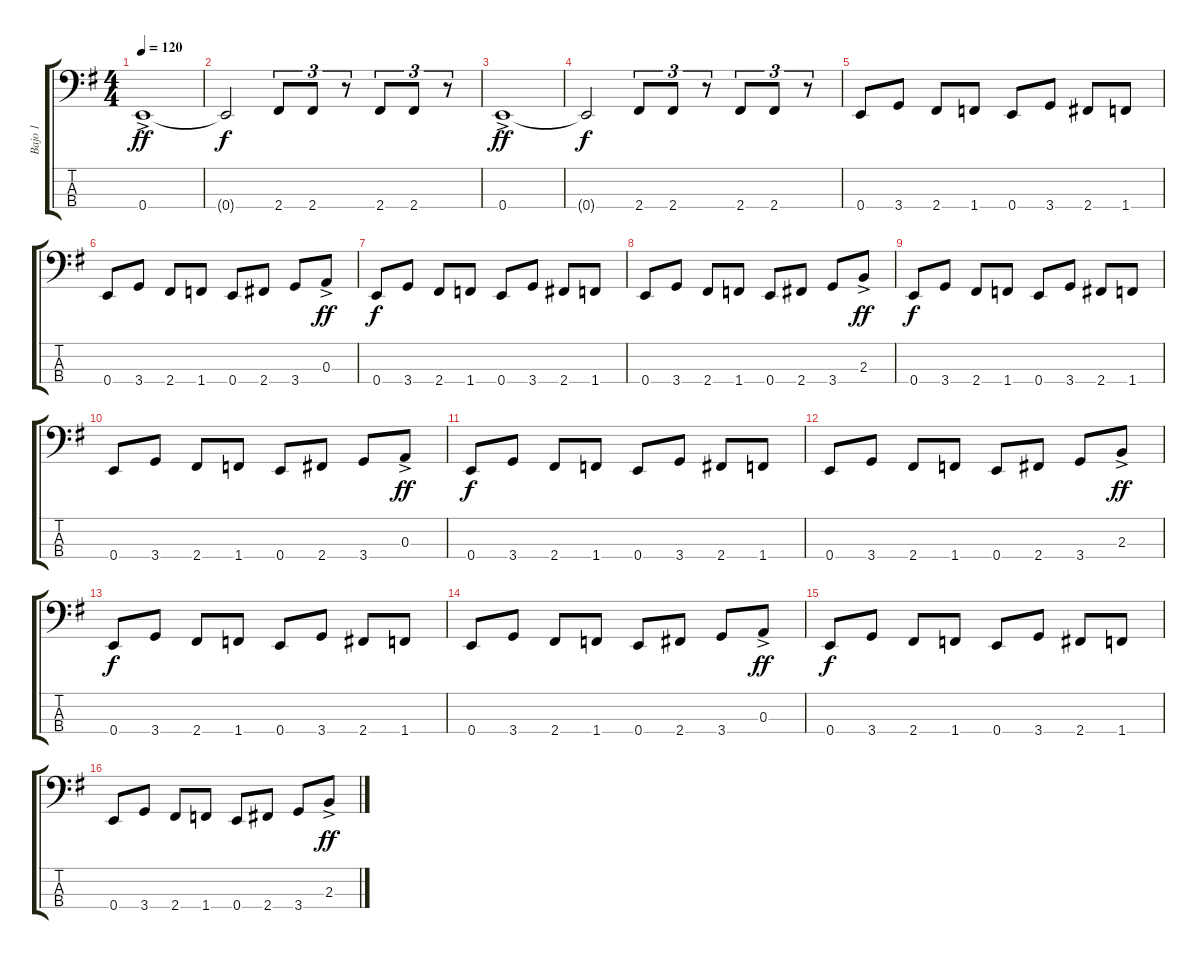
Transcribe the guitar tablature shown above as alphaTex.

\track ("Bajo 1" "Bajo 1") {instrument electricbassfinger}
\staff {score tabs}
\tuning (G2 D2 A1 E1) {hide}
\ts (4 4)
\tempo 120
\clef f4
\ks g
0.4{ac}.1{dy ff} |
0.4{t}.2{dy f} 2.4.8{tu (3 2)} 2.4.8{tu (3 2)} r.8{tu (3 2)} 2.4.8{tu (3 2)} 2.4.8{tu (3 2)} r.8{tu (3 2)} |
0.4{ac}.1{dy ff} |
0.4{t}.2{dy f} 2.4.8{tu (3 2)} 2.4.8{tu (3 2)} r.8{tu (3 2)} 2.4.8{tu (3 2)} 2.4.8{tu (3 2)} r.8{tu (3 2)} |
0.4.8 3.4.8 2.4.8 1.4.8 0.4.8 3.4.8 2.4.8 1.4.8 |
0.4.8 3.4.8 2.4.8 1.4.8 0.4.8 2.4.8 3.4.8 0.3{ac}.8{dy ff} |
0.4.8{dy f} 3.4.8 2.4.8 1.4.8 0.4.8 3.4.8 2.4.8 1.4.8 |
0.4.8 3.4.8 2.4.8 1.4.8 0.4.8 2.4.8 3.4.8 2.3{ac}.8{dy ff} |
0.4.8{dy f} 3.4.8 2.4.8 1.4.8 0.4.8 3.4.8 2.4.8 1.4.8 |
0.4.8 3.4.8 2.4.8 1.4.8 0.4.8 2.4.8 3.4.8 0.3{ac}.8{dy ff} |
0.4.8{dy f} 3.4.8 2.4.8 1.4.8 0.4.8 3.4.8 2.4.8 1.4.8 |
0.4.8 3.4.8 2.4.8 1.4.8 0.4.8 2.4.8 3.4.8 2.3{ac}.8{dy ff} |
0.4.8{dy f} 3.4.8 2.4.8 1.4.8 0.4.8 3.4.8 2.4.8 1.4.8 |
0.4.8 3.4.8 2.4.8 1.4.8 0.4.8 2.4.8 3.4.8 0.3{ac}.8{dy ff} |
0.4.8{dy f} 3.4.8 2.4.8 1.4.8 0.4.8 3.4.8 2.4.8 1.4.8 |
0.4.8 3.4.8 2.4.8 1.4.8 0.4.8 2.4.8 3.4.8 2.3{ac}.8{dy ff}
